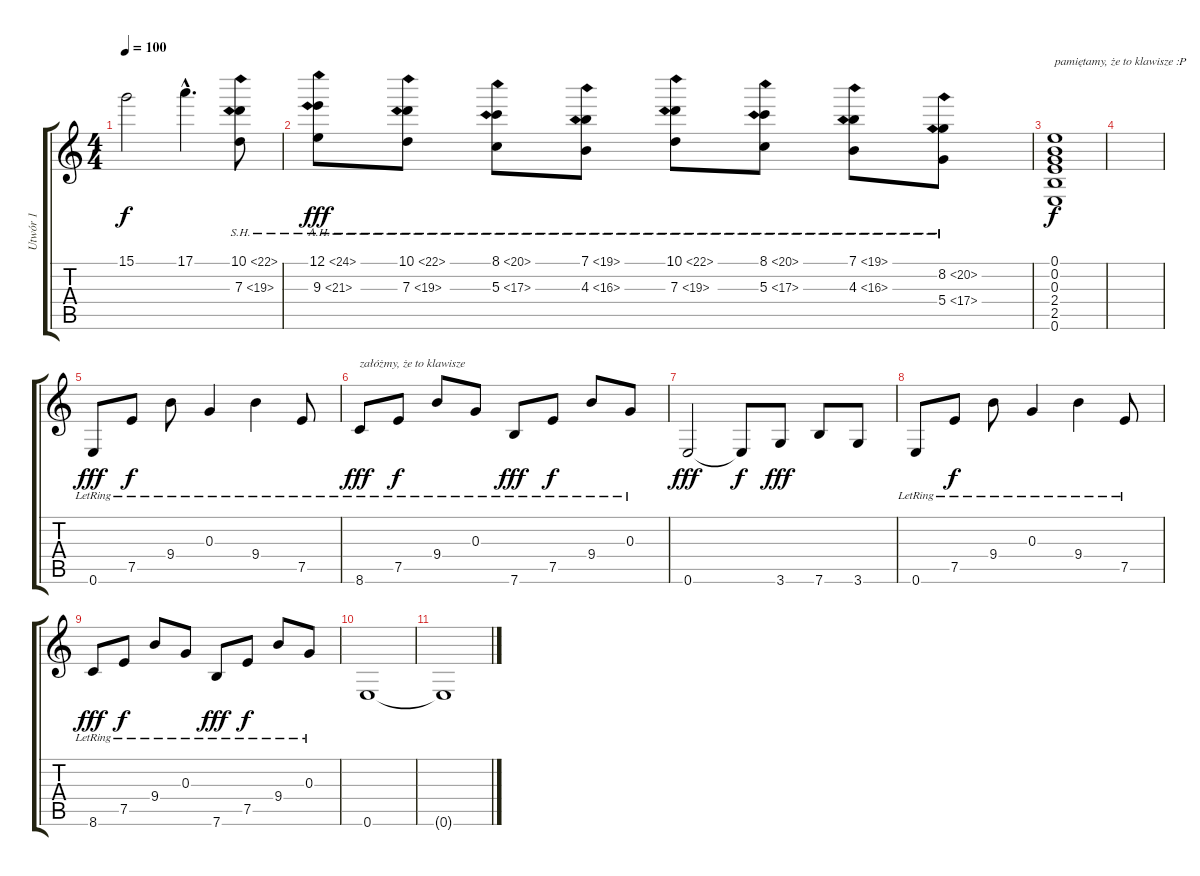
\track ("Utwór 1" "Utwór 1") {instrument acousticgrandpiano}
\staff {score tabs}
\tuning (E5 B4 G4 D4 A3 E3) {hide}
\ts (4 4)
\tempo 100
\clef g2
\ks c
15.1.2{dy f} 17.1{hac}.4{d} (10.1{sh 12} 7.3{sh 12}).8{volume 16} |
(12.1{ah 12} 9.3{sh 12}).8{dy fff} (10.1{ah 12} 7.3{sh 12}).8 (8.1{ah 12} 5.3{sh 12}).8 (7.1{ah 12} 4.3{sh 12}).8 (10.1{ah 12} 7.3{sh 12}).8 (8.1{ah 12} 5.3{sh 12}).8 (7.1{ah 12} 4.3{sh 12}).8 (8.2{ah 12} 5.4{sh 12}).8 |
(0.1 0.2 0.3 2.4 2.5 0.6).1{txt "pamiętamy, że to klawisze :P" dy f instrument acousticgrandpiano} |
|
0.6{lr}.8{dy fff} 7.5{lr}.8{dy f} 9.4{lr}.8 0.3{lr}.4 9.4{lr}.4 7.5{lr}.8 |
8.6{lr}.8{txt "załóżmy, że to klawisze" dy fff} 7.5{lr}.8{dy f} 9.4{lr}.8 0.3{lr}.8 7.6{lr}.8{dy fff} 7.5{lr}.8{dy f} 9.4{lr}.8 0.3{lr}.8 |
0.6.2{dy fff} 0.6{t}.8{dy f} 3.6.8{dy fff} 7.6.8 3.6.8 |
0.6{lr}.8 7.5{lr}.8{dy f} 9.4{lr}.8 0.3{lr}.4 9.4{lr}.4 7.5{lr}.8 |
8.6{lr}.8{dy fff} 7.5{lr}.8{dy f} 9.4{lr}.8 0.3{lr}.8 7.6{lr}.8{dy fff} 7.5{lr}.8{dy f} 9.4{lr}.8 0.3{lr}.8 |
0.6.1 |
0.6{t}.1
